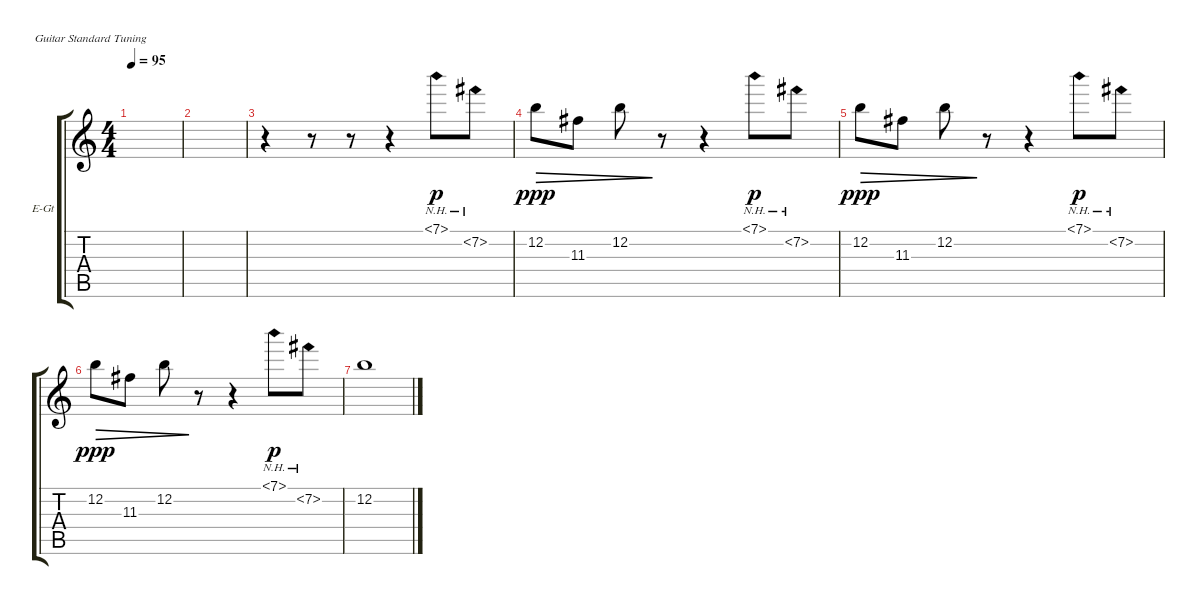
\defaultSystemsLayout 4
\bracketExtendMode groupsimilarinstruments
\firstSystemTrackNameOrientation horizontal
\otherSystemsTrackNameOrientation horizontal
\track ("Guitar 2" "E-Gt") {instrument electricguitarclean}
\staff {score tabs}
\tuning (E4 B3 G3 D3 A2 E2)
\ts (4 4)
\tempo 95
\clef g2
\ks c
|
|
r.4 r.8 r.8 r.4 7.1{nh}.8{dy p} 7.2{nh}.8 |
12.2.8{dec dy ppp} 11.3.8{dec} 12.2.8{dec} r.8 r.4 7.1{nh}.8{dy p} 7.2{nh}.8 |
12.2.8{dec dy ppp} 11.3.8{dec} 12.2.8{dec} r.8 r.4 7.1{nh}.8{dy p} 7.2{nh}.8 |
12.2.8{dec dy ppp} 11.3.8{dec} 12.2.8{dec} r.8 r.4 7.1{nh}.8{dy p} 7.2{nh}.8 |
12.2.1
